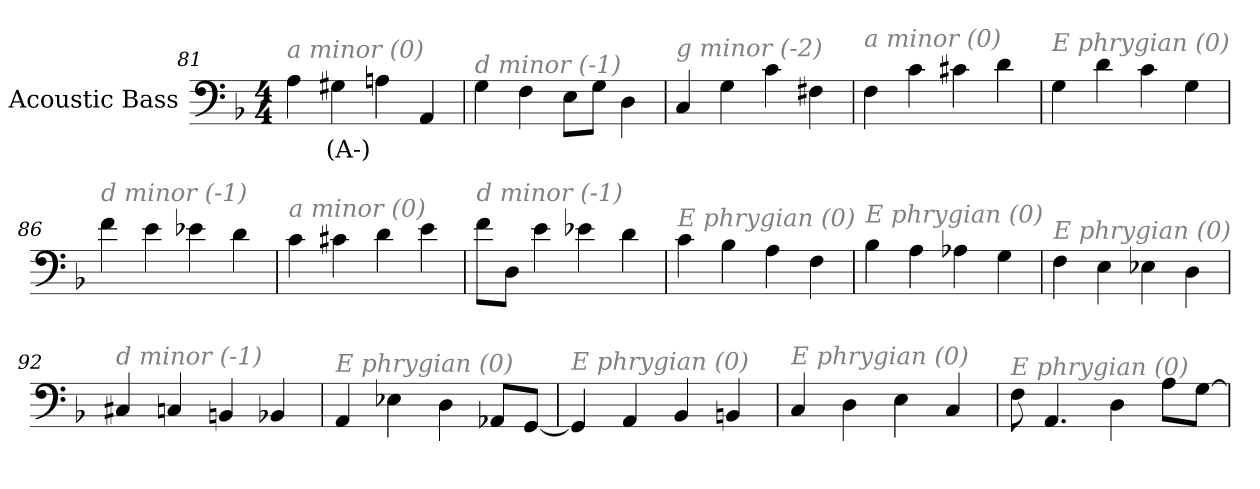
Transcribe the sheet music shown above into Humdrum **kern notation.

**kern	**text
*part1	*part1
*staff1	*staff1
*I"Acoustic Bass	*
*clefF4	*
*ITrd7c12	*
*k[b-]	*
*F:	*
*M4/4	*
=81	=81
!LO:TX:i:color=#808080:t=a minor (0)	!
4AA	.
4GG#Xi	(A-)
4AAn	.
4AAA	.
=82	=82
!LO:TX:i:color=#808080:t=d minor (-1)	!
4GG	.
4FF	.
8EEL	.
8GGJ	.
4DD	.
=83	=83
!LO:TX:i:color=#808080:t=g minor (-2)	!
4CC	.
4GG	.
4C	.
4FF#X	.
=84	=84
!LO:TX:i:color=#808080:t=a minor (0)	!
4FF	.
4C	.
4C#X	.
4D	.
=85	=85
!LO:TX:i:color=#808080:t=E phrygian (0)	!
4GG	.
4D	.
4C	.
4GG	.
=86	=86
!LO:TX:i:color=#808080:t=d minor (-1)	!
4F	.
4E	.
4E-X	.
4D	.
=87	=87
!LO:TX:i:color=#808080:t=a minor (0)	!
4C	.
4C#X	.
4D	.
4E	.
=88	=88
!LO:TX:i:color=#808080:t=d minor (-1)	!
8FL	.
8DDJ	.
4E	.
4E-X	.
4D	.
=89	=89
!LO:TX:i:color=#808080:t=E phrygian (0)	!
4C	.
4BB-	.
4AA	.
4FF	.
=90	=90
!LO:TX:i:color=#808080:t=E phrygian (0)	!
4BB-	.
4AA	.
4AA-X	.
4GG	.
=91	=91
!LO:TX:i:color=#808080:t=E phrygian (0)	!
4FF	.
4EE	.
4EE-X	.
4DD	.
=92	=92
!LO:TX:i:color=#808080:t=d minor (-1)	!
4CC#X	.
4CCn	.
4BBBn	.
4BBB-X	.
=93	=93
!LO:TX:i:color=#808080:t=E phrygian (0)	!
4AAA	.
4EE-X	.
4DD	.
8AAA-XL	.
[8GGGJ	.
=94	=94
!LO:TX:i:color=#808080:t=E phrygian (0)	!
4GGG]	.
4AAA	.
4BBB-	.
4BBBn	.
=95	=95
!LO:TX:i:color=#808080:t=E phrygian (0)	!
4CC	.
4DD	.
4EE	.
4CC	.
=96	=96
!LO:TX:i:color=#808080:t=E phrygian (0)	!
8FF	.
4.AAA	.
4DD	.
8AAL	.
[8GGJ	.
=	=
*-	*-
